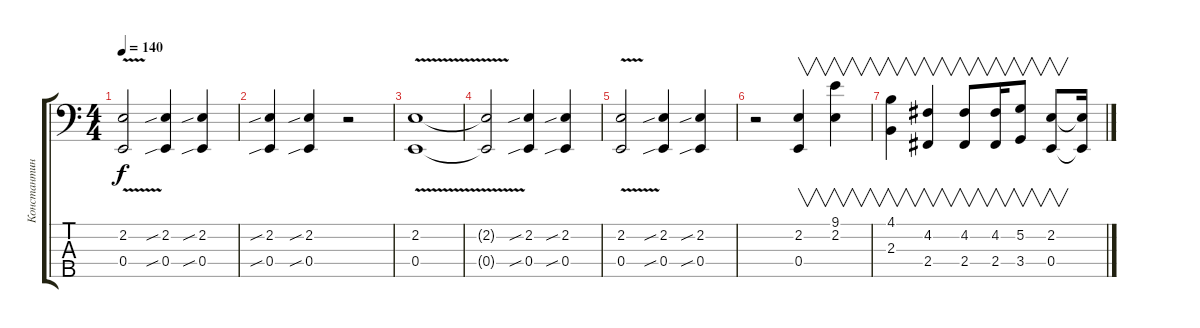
\track ("Константин Бекрев (программирование)" "Константин") {instrument synthbass2}
\staff {score tabs}
\tuning (G2 D2 A1 E1 B0) {hide}
\ts (4 4)
\tempo 140
\clef f4
\ks c
(2.2{v} 0.4{v}).2{dy f} (2.2{sib} 0.4{sib}).4 (2.2{sib} 0.4{sib}).4 |
(2.2{sib} 0.4{sib}).4 (2.2{sib} 0.4{sib}).4 r.2 |
(2.2{v} 0.4{v}).1{volume 10 instrument lead2sawtooth} |
(2.2{t} 0.4{t}).2 (2.2{sib} 0.4{sib}).4 (2.2{sib} 0.4{sib}).4 |
(2.2{v} 0.4{v}).2 (2.2{sib} 0.4{sib}).4 (2.2{sib} 0.4{sib}).4 |
r.2 (2.2 0.4).4{v} (9.1 2.2).4{v} |
(4.1 2.3).4{v} (4.2 2.4).4{v} (4.2 2.4).8{v} (4.2 2.4).16{v} (5.2 3.4).8{v} (2.2 0.4).8{v} (2.2{t} 0.4{t}).16
